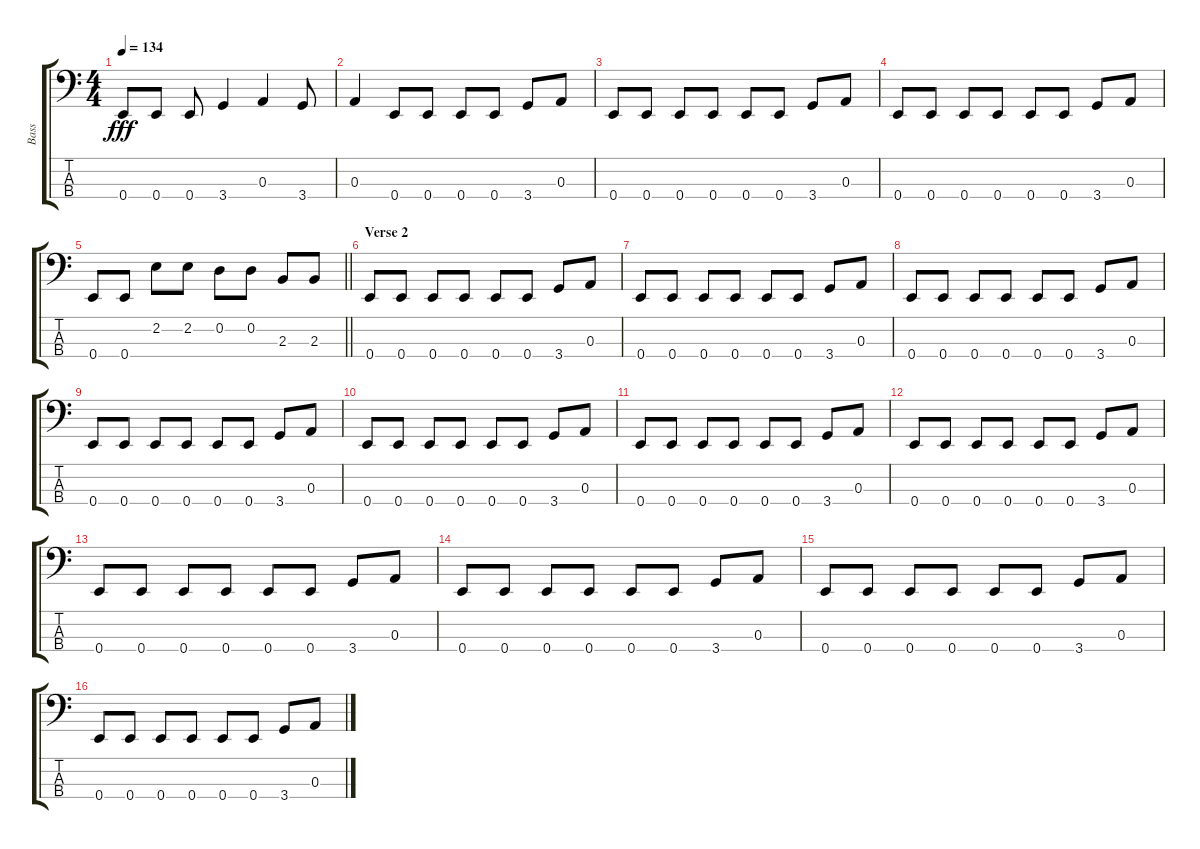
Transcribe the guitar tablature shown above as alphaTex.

\track ("Bass" "Bass") {instrument electricbassfinger}
\staff {score tabs}
\tuning (G2 D2 A1 E1) {hide}
\ts (4 4)
\tempo 134
\clef f4
\ks c
0.4.8{dy fff} 0.4.8 0.4.8 3.4.4 0.3.4 3.4.8 |
0.3.4 0.4.8 0.4.8 0.4.8 0.4.8 3.4.8 0.3.8 |
0.4.8 0.4.8 0.4.8 0.4.8 0.4.8 0.4.8 3.4.8 0.3.8 |
0.4.8 0.4.8 0.4.8 0.4.8 0.4.8 0.4.8 3.4.8 0.3.8 |
\barLineRight lightlight
0.4.8 0.4.8 2.2.8 2.2.8 0.2.8 0.2.8 2.3.8 2.3.8 |
\section ("" "Verse 2")
0.4.8 0.4.8 0.4.8 0.4.8 0.4.8 0.4.8 3.4.8 0.3.8 |
0.4.8 0.4.8 0.4.8 0.4.8 0.4.8 0.4.8 3.4.8 0.3.8 |
0.4.8 0.4.8 0.4.8 0.4.8 0.4.8 0.4.8 3.4.8 0.3.8 |
0.4.8 0.4.8 0.4.8 0.4.8 0.4.8 0.4.8 3.4.8 0.3.8 |
0.4.8 0.4.8 0.4.8 0.4.8 0.4.8 0.4.8 3.4.8 0.3.8 |
0.4.8 0.4.8 0.4.8 0.4.8 0.4.8 0.4.8 3.4.8 0.3.8 |
0.4.8 0.4.8 0.4.8 0.4.8 0.4.8 0.4.8 3.4.8 0.3.8 |
0.4.8 0.4.8 0.4.8 0.4.8 0.4.8 0.4.8 3.4.8 0.3.8 |
0.4.8 0.4.8 0.4.8 0.4.8 0.4.8 0.4.8 3.4.8 0.3.8 |
0.4.8 0.4.8 0.4.8 0.4.8 0.4.8 0.4.8 3.4.8 0.3.8 |
0.4.8 0.4.8 0.4.8 0.4.8 0.4.8 0.4.8 3.4.8 0.3.8
